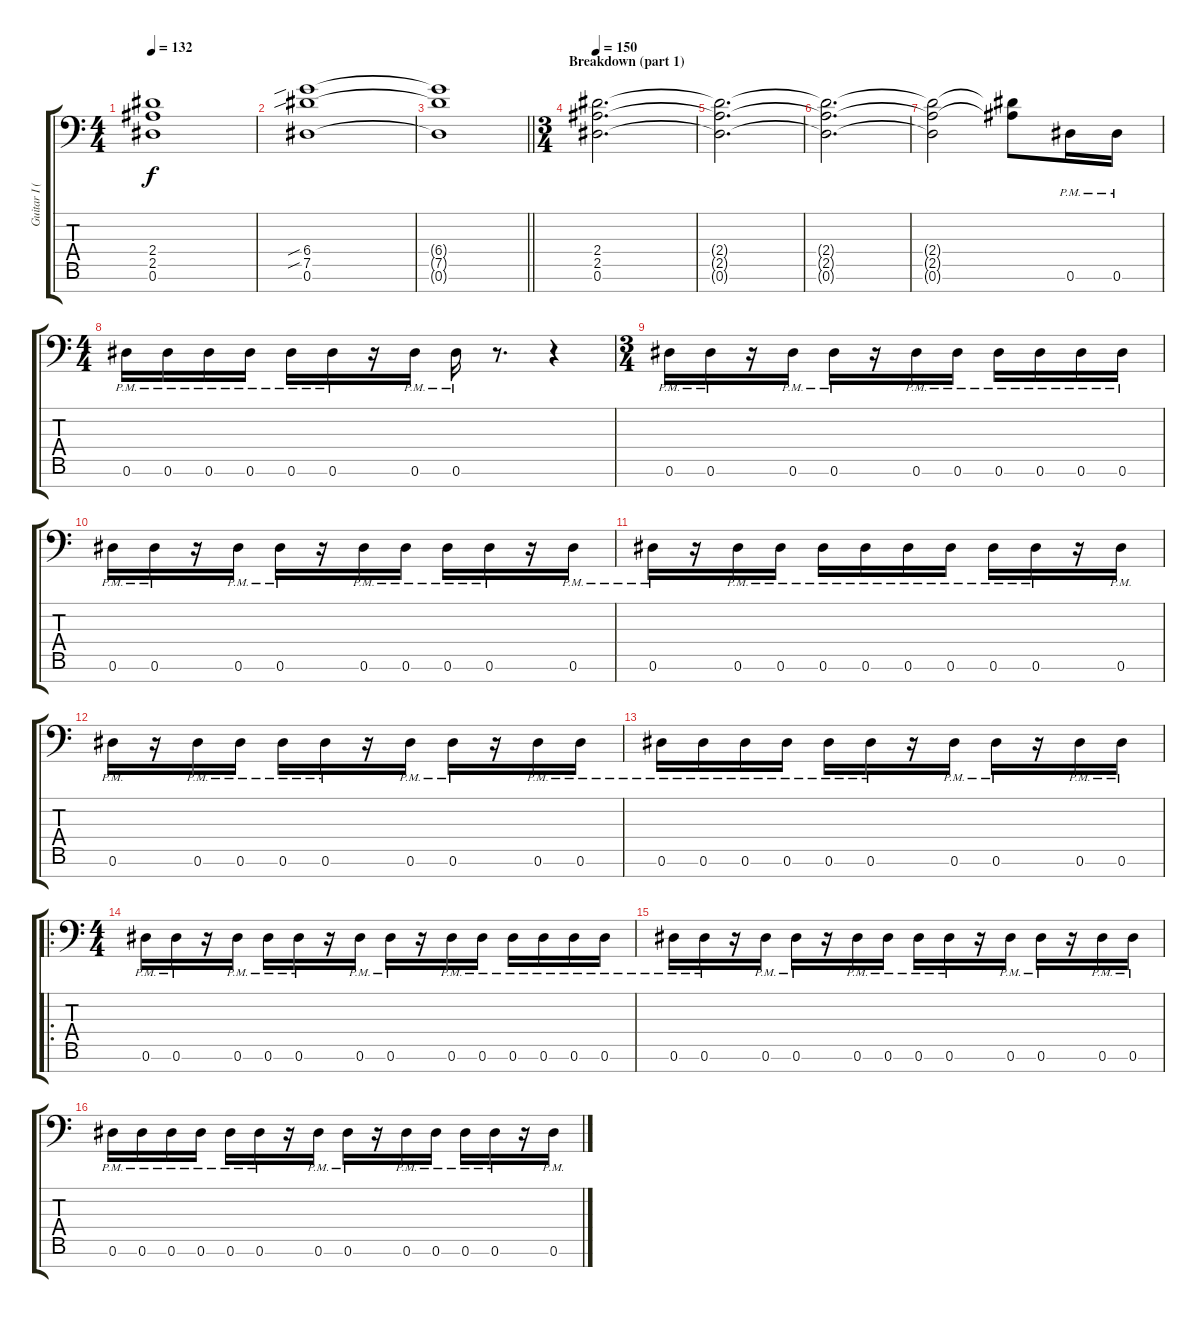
\track ("Guitar I (Left)" "Guitar I (") {instrument overdrivenguitar}
\staff {score tabs}
\tuning (Eb4 Bb3 Gb3 Db3 Ab2 Eb2 Ab1) {hide}
\ts (4 4)
\tempo 132
\clef f4
\ks c
(2.4{t} 2.5{t} 0.6{t}).1{dy f} |
(6.4{sib} 7.5{sib} 0.6).1 |
\barLineRight lightlight
(6.4{t} 7.5{t} 0.6{t}).1 |
\ts (3 4)
\section ("" "Breakdown (part 1)")
\tempo 150
(2.4 2.5 0.6).2{d} |
(2.4{t} 2.5{t} 0.6{t}).2{d} |
(2.4{t} 2.5{t} 0.6{t}).2{d} |
(2.4{t} 2.5{t} 0.6{t}).2 (2.4{t} 2.5{t}).8 0.6{pm}.16 0.6{pm}.16 |
\ts (4 4)
0.6{pm}.16 0.6{pm}.16 0.6{pm}.16 0.6{pm}.16 0.6{pm}.16 0.6{pm}.16 r.16 0.6{pm}.16 0.6{pm}.16 r.8{d} r.4 |
\ts (3 4)
0.6{pm}.16 0.6{pm}.16 r.16 0.6{pm}.16 0.6{pm}.16 r.16 0.6{pm}.16 0.6{pm}.16 0.6{pm}.16 0.6{pm}.16 0.6{pm}.16 0.6{pm}.16 |
0.6{pm}.16 0.6{pm}.16 r.16 0.6{pm}.16 0.6{pm}.16 r.16 0.6{pm}.16 0.6{pm}.16 0.6{pm}.16 0.6{pm}.16 r.16 0.6{pm}.16 |
0.6{pm}.16 r.16 0.6{pm}.16 0.6{pm}.16 0.6{pm}.16 0.6{pm}.16 0.6{pm}.16 0.6{pm}.16 0.6{pm}.16 0.6{pm}.16 r.16 0.6{pm}.16 |
0.6{pm}.16 r.16 0.6{pm}.16 0.6{pm}.16 0.6{pm}.16 0.6{pm}.16 r.16 0.6{pm}.16 0.6{pm}.16 r.16 0.6{pm}.16 0.6{pm}.16 |
0.6{pm}.16 0.6{pm}.16 0.6{pm}.16 0.6{pm}.16 0.6{pm}.16 0.6{pm}.16 r.16 0.6{pm}.16 0.6{pm}.16 r.16 0.6{pm}.16 0.6{pm}.16 |
\ro
\ts (4 4)
0.6{pm}.16 0.6{pm}.16 r.16 0.6{pm}.16 0.6{pm}.16 0.6{pm}.16 r.16 0.6{pm}.16 0.6{pm}.16 r.16 0.6{pm}.16 0.6{pm}.16 0.6{pm}.16 0.6{pm}.16 0.6{pm}.16 0.6{pm}.16 |
0.6{pm}.16 0.6{pm}.16 r.16 0.6{pm}.16 0.6{pm}.16 r.16 0.6{pm}.16 0.6{pm}.16 0.6{pm}.16 0.6{pm}.16 r.16 0.6{pm}.16 0.6{pm}.16 r.16 0.6{pm}.16 0.6{pm}.16 |
0.6{pm}.16 0.6{pm}.16 0.6{pm}.16 0.6{pm}.16 0.6{pm}.16 0.6{pm}.16 r.16 0.6{pm}.16 0.6{pm}.16 r.16 0.6{pm}.16 0.6{pm}.16 0.6{pm}.16 0.6{pm}.16 r.16 0.6{pm}.16
